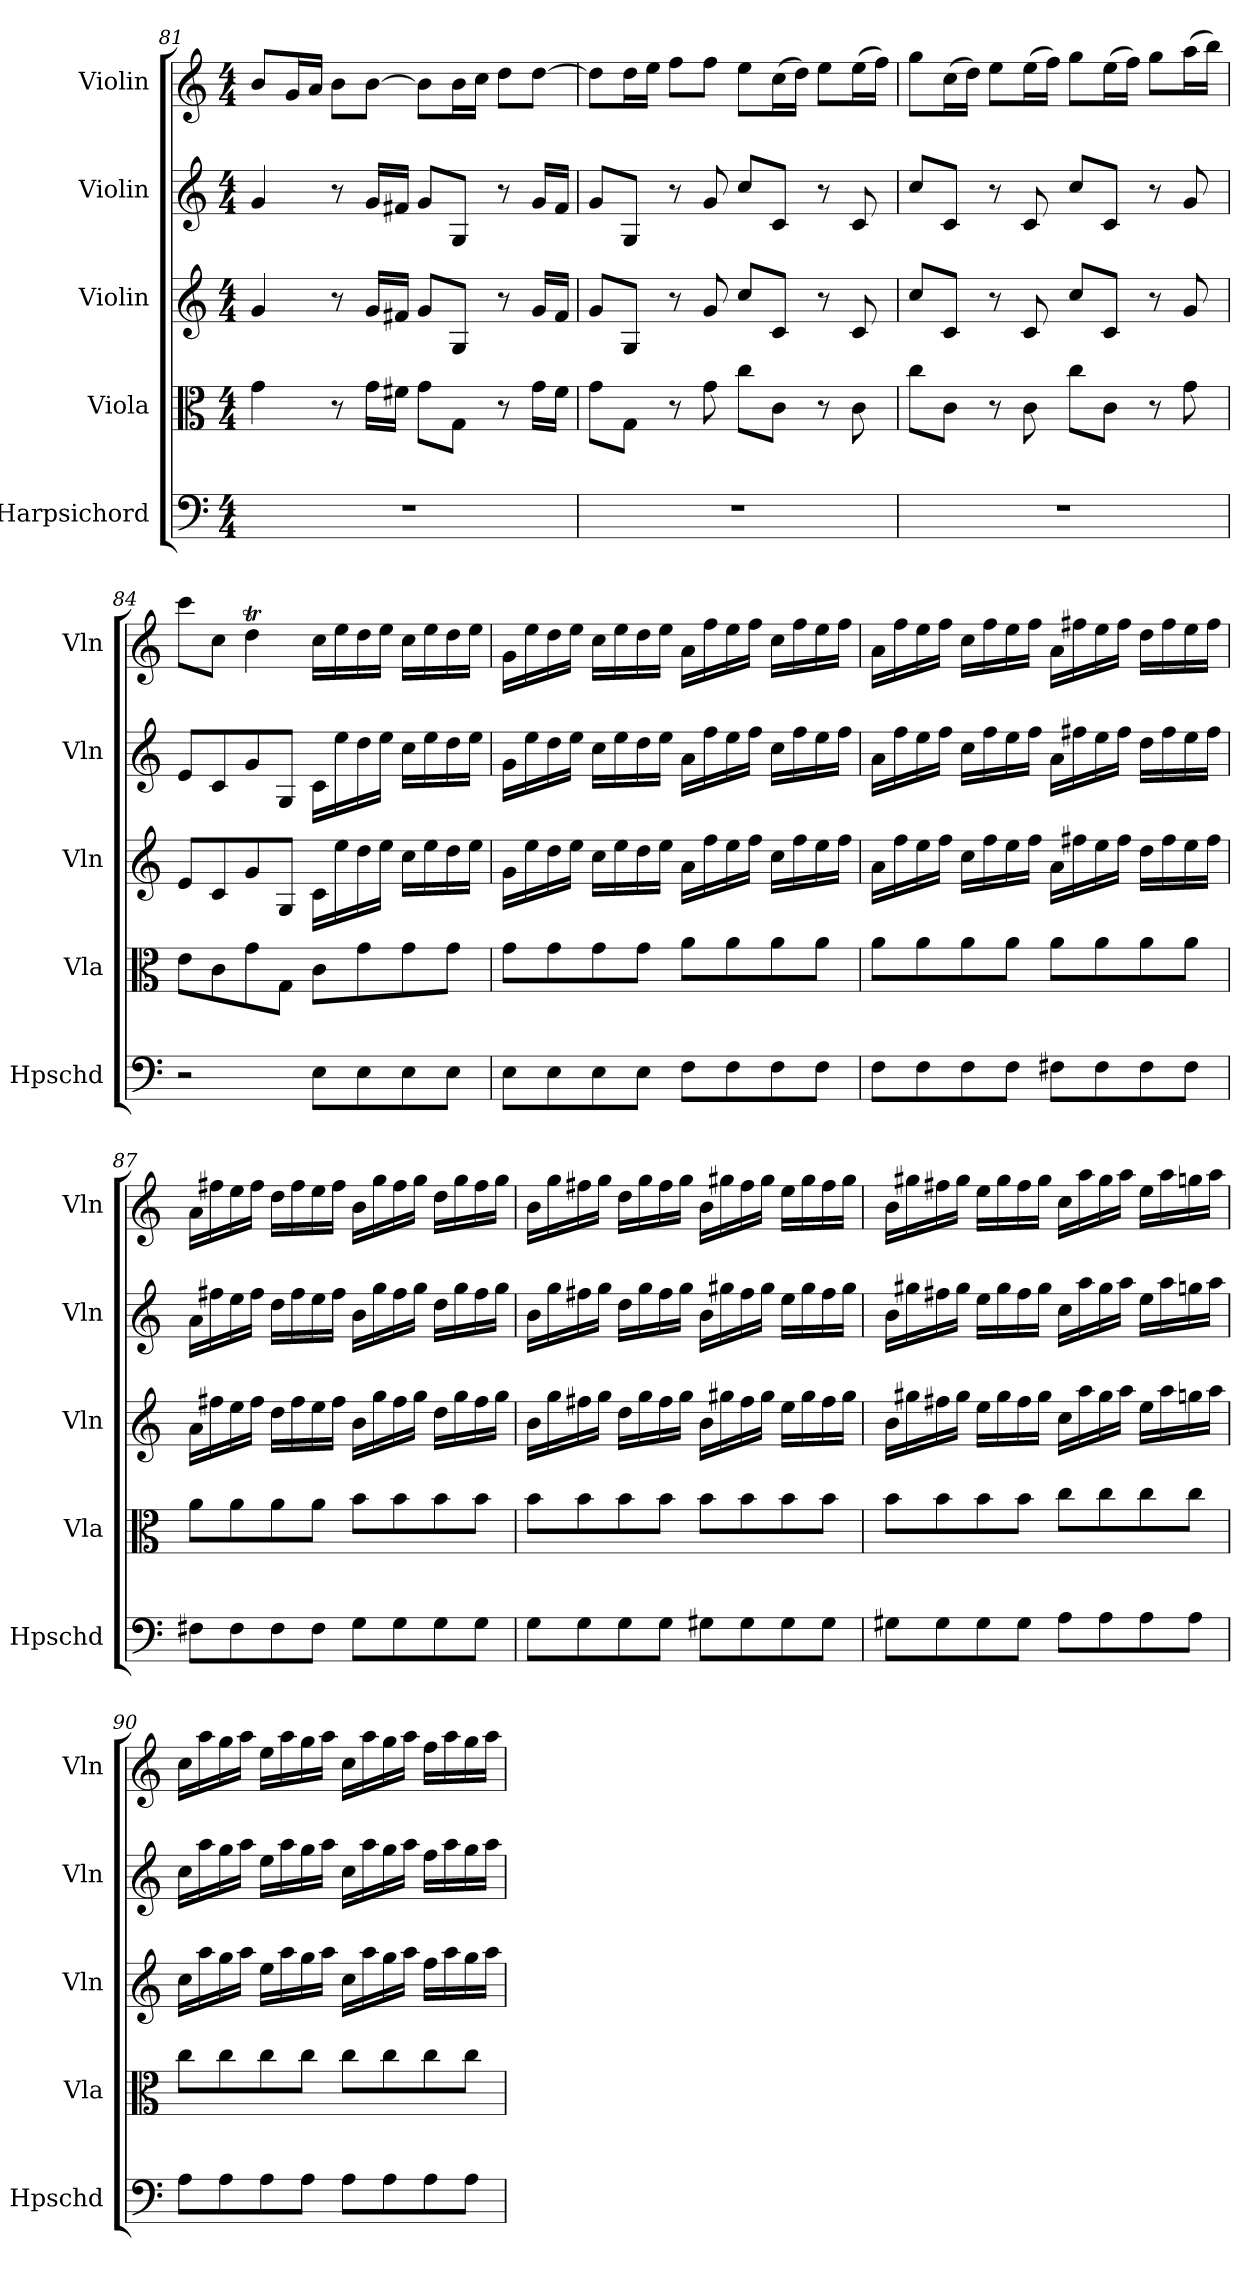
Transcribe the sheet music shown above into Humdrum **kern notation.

**kern	**kern	**kern	**kern	**kern
*part5	*part4	*part3	*part2	*part1
*staff5	*staff4	*staff3	*staff2	*staff1
*I"Harpsichord	*I"Viola	*I"Violin	*I"Violin	*I"Violin
*I'Hpschd	*I'Vla	*I'Vln	*I'Vln	*I'Vln
*clefF4	*clefC3	*clefG2	*clefG2	*clefG2
*k[]	*k[]	*k[]	*k[]	*k[]
*C:	*C:	*C:	*C:	*C:
*M4/4	*M4/4	*M4/4	*M4/4	*M4/4
=81	=81	=81	=81	=81
1r	4g\	4g/	4g/	8b/L
.	.	.	.	16g/L
.	.	.	.	16a/JJ
.	8r	8r	8r	8b\L
.	16g\LL	16g/LL	16g/LL	[8b\J
.	16f#X\JJ	16f#X/JJ	16f#X/JJ	.
.	8g\L	8g/L	8g/L	8b\L]
.	8G\J	8G/J	8G/J	16b\L
.	.	.	.	16cc\JJ
.	8r	8r	8r	8dd\L
.	16g\LL	16g/LL	16g/LL	[8dd\J
.	16f#\JJ	16f#/JJ	16f#/JJ	.
=82	=82	=82	=82	=82
1r	8g\L	8g/L	8g/L	8dd\L]
.	8G\J	8G/J	8G/J	16dd\L
.	.	.	.	16ee\JJ
.	8r	8r	8r	8ff\L
.	8g\	8g/	8g/	8ff\J
.	8cc\L	8cc/L	8cc/L	8ee\L
.	8c\J	8c/J	8c/J	(16cc\L
.	.	.	.	16dd\JJ)
.	8r	8r	8r	8ee\L
.	8c\	8c/	8c/	(16ee\L
.	.	.	.	16ff\JJ)
=83	=83	=83	=83	=83
1r	8cc\L	8cc/L	8cc/L	8gg\L
.	8c\J	8c/J	8c/J	(16cc\L
.	.	.	.	16dd\JJ)
.	8r	8r	8r	8ee\L
.	8c\	8c/	8c/	(16ee\L
.	.	.	.	16ff\JJ)
.	8cc\L	8cc/L	8cc/L	8gg\L
.	8c\J	8c/J	8c/J	(16ee\L
.	.	.	.	16ff\JJ)
.	8r	8r	8r	8gg\L
.	8g\	8g/	8g/	(16aa\L
.	.	.	.	16bb\JJ)
=84	=84	=84	=84	=84
2r	8e\L	8e/L	8e/L	8ccc\L
.	8c\	8c/	8c/	8cc\J
.	8g\	8g/	8g/	4ddT\
.	8G\J	8G/J	8G/J	.
8E\L	8c\L	16c\LL	16c\LL	16cc\LL
.	.	16ee\	16ee\	16ee\
8E\	8g\	16dd\	16dd\	16dd\
.	.	16ee\JJ	16ee\JJ	16ee\JJ
8E\	8g\	16cc\LL	16cc\LL	16cc\LL
.	.	16ee\	16ee\	16ee\
8E\J	8g\J	16dd\	16dd\	16dd\
.	.	16ee\JJ	16ee\JJ	16ee\JJ
=85	=85	=85	=85	=85
8E\L	8g\L	16g\LL	16g\LL	16g\LL
.	.	16ee\	16ee\	16ee\
8E\	8g\	16dd\	16dd\	16dd\
.	.	16ee\JJ	16ee\JJ	16ee\JJ
8E\	8g\	16cc\LL	16cc\LL	16cc\LL
.	.	16ee\	16ee\	16ee\
8E\J	8g\J	16dd\	16dd\	16dd\
.	.	16ee\JJ	16ee\JJ	16ee\JJ
8F\L	8a\L	16a\LL	16a\LL	16a\LL
.	.	16ff\	16ff\	16ff\
8F\	8a\	16ee\	16ee\	16ee\
.	.	16ff\JJ	16ff\JJ	16ff\JJ
8F\	8a\	16cc\LL	16cc\LL	16cc\LL
.	.	16ff\	16ff\	16ff\
8F\J	8a\J	16ee\	16ee\	16ee\
.	.	16ff\JJ	16ff\JJ	16ff\JJ
=86	=86	=86	=86	=86
8F\L	8a\L	16a\LL	16a\LL	16a\LL
.	.	16ff\	16ff\	16ff\
8F\	8a\	16ee\	16ee\	16ee\
.	.	16ff\JJ	16ff\JJ	16ff\JJ
8F\	8a\	16cc\LL	16cc\LL	16cc\LL
.	.	16ff\	16ff\	16ff\
8F\J	8a\J	16ee\	16ee\	16ee\
.	.	16ff\JJ	16ff\JJ	16ff\JJ
8F#X\L	8a\L	16a\LL	16a\LL	16a\LL
.	.	16ff#X\	16ff#X\	16ff#X\
8F#\	8a\	16ee\	16ee\	16ee\
.	.	16ff#\JJ	16ff#\JJ	16ff#\JJ
8F#\	8a\	16dd\LL	16dd\LL	16dd\LL
.	.	16ff#\	16ff#\	16ff#\
8F#\J	8a\J	16ee\	16ee\	16ee\
.	.	16ff#\JJ	16ff#\JJ	16ff#\JJ
=87	=87	=87	=87	=87
8F#X\L	8a\L	16a\LL	16a\LL	16a\LL
.	.	16ff#X\	16ff#X\	16ff#X\
8F#\	8a\	16ee\	16ee\	16ee\
.	.	16ff#\JJ	16ff#\JJ	16ff#\JJ
8F#\	8a\	16dd\LL	16dd\LL	16dd\LL
.	.	16ff#\	16ff#\	16ff#\
8F#\J	8a\J	16ee\	16ee\	16ee\
.	.	16ff#\JJ	16ff#\JJ	16ff#\JJ
8G\L	8b\L	16b\LL	16b\LL	16b\LL
.	.	16gg\	16gg\	16gg\
8G\	8b\	16ff#\	16ff#\	16ff#\
.	.	16gg\JJ	16gg\JJ	16gg\JJ
8G\	8b\	16dd\LL	16dd\LL	16dd\LL
.	.	16gg\	16gg\	16gg\
8G\J	8b\J	16ff#\	16ff#\	16ff#\
.	.	16gg\JJ	16gg\JJ	16gg\JJ
=88	=88	=88	=88	=88
8G\L	8b\L	16b\LL	16b\LL	16b\LL
.	.	16gg\	16gg\	16gg\
8G\	8b\	16ff#X\	16ff#X\	16ff#X\
.	.	16gg\JJ	16gg\JJ	16gg\JJ
8G\	8b\	16dd\LL	16dd\LL	16dd\LL
.	.	16gg\	16gg\	16gg\
8G\J	8b\J	16ff#\	16ff#\	16ff#\
.	.	16gg\JJ	16gg\JJ	16gg\JJ
8G#X\L	8b\L	16b\LL	16b\LL	16b\LL
.	.	16gg#X\	16gg#X\	16gg#X\
8G#\	8b\	16ff#\	16ff#\	16ff#\
.	.	16gg#\JJ	16gg#\JJ	16gg#\JJ
8G#\	8b\	16ee\LL	16ee\LL	16ee\LL
.	.	16gg#\	16gg#\	16gg#\
8G#\J	8b\J	16ff#\	16ff#\	16ff#\
.	.	16gg#\JJ	16gg#\JJ	16gg#\JJ
=89	=89	=89	=89	=89
8G#X\L	8b\L	16b\LL	16b\LL	16b\LL
.	.	16gg#X\	16gg#X\	16gg#X\
8G#\	8b\	16ff#X\	16ff#X\	16ff#X\
.	.	16gg#\JJ	16gg#\JJ	16gg#\JJ
8G#\	8b\	16ee\LL	16ee\LL	16ee\LL
.	.	16gg#\	16gg#\	16gg#\
8G#\J	8b\J	16ff#\	16ff#\	16ff#\
.	.	16gg#\JJ	16gg#\JJ	16gg#\JJ
8A\L	8cc\L	16cc\LL	16cc\LL	16cc\LL
.	.	16aa\	16aa\	16aa\
8A\	8cc\	16gg#\	16gg#\	16gg#\
.	.	16aa\JJ	16aa\JJ	16aa\JJ
8A\	8cc\	16ee\LL	16ee\LL	16ee\LL
.	.	16aa\	16aa\	16aa\
8A\J	8cc\J	16ggn\	16ggn\	16ggn\
.	.	16aa\JJ	16aa\JJ	16aa\JJ
=90	=90	=90	=90	=90
8A\L	8cc\L	16cc\LL	16cc\LL	16cc\LL
.	.	16aa\	16aa\	16aa\
8A\	8cc\	16gg\	16gg\	16gg\
.	.	16aa\JJ	16aa\JJ	16aa\JJ
8A\	8cc\	16ee\LL	16ee\LL	16ee\LL
.	.	16aa\	16aa\	16aa\
8A\J	8cc\J	16gg\	16gg\	16gg\
.	.	16aa\JJ	16aa\JJ	16aa\JJ
8A\L	8cc\L	16cc\LL	16cc\LL	16cc\LL
.	.	16aa\	16aa\	16aa\
8A\	8cc\	16gg\	16gg\	16gg\
.	.	16aa\JJ	16aa\JJ	16aa\JJ
8A\	8cc\	16ff\LL	16ff\LL	16ff\LL
.	.	16aa\	16aa\	16aa\
8A\J	8cc\J	16gg\	16gg\	16gg\
.	.	16aa\JJ	16aa\JJ	16aa\JJ
=	=	=	=	=
*-	*-	*-	*-	*-
